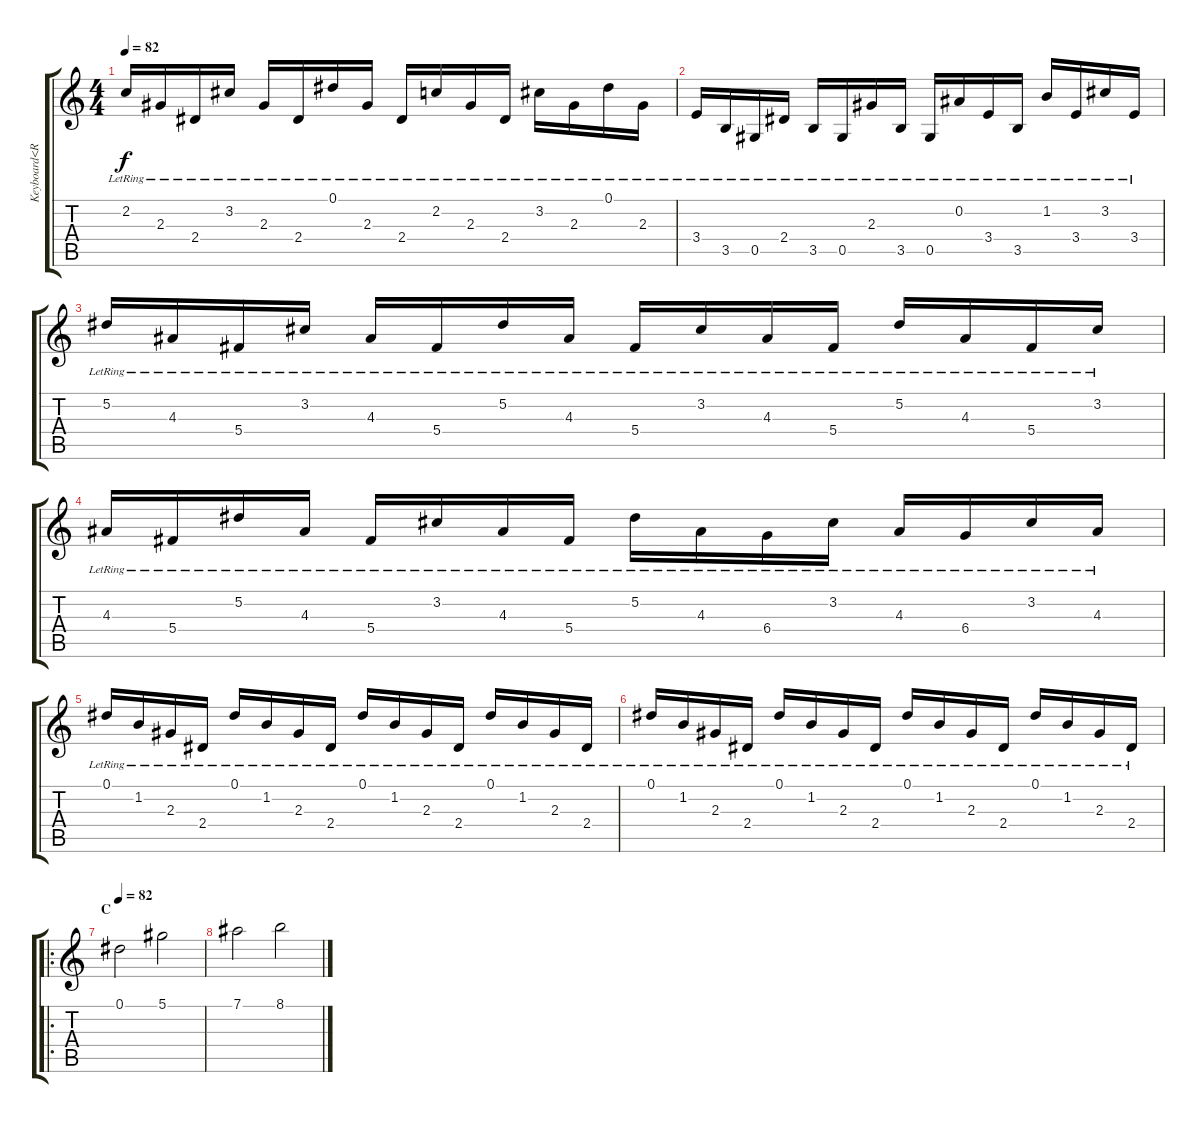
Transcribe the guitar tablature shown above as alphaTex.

\track ("Keyboard<R>" "Keyboard<R") {instrument stringensemble1}
\staff {score tabs}
\tuning (Eb5 Bb4 Gb4 Db4 Ab3 Eb3) {hide}
\ts (4 4)
\tempo 82
\clef g2
\ks c
2.2{lr}.16{dy f} 2.3{lr}.16 2.4{lr}.16 3.2{lr}.16 2.3{lr}.16 2.4{lr}.16 0.1{lr}.16 2.3{lr}.16 2.4{lr}.16 2.2{lr}.16 2.3{lr}.16 2.4{lr}.16 3.2{lr}.16 2.3{lr}.16 0.1{lr}.16 2.3{lr}.16 |
3.4{lr}.16 3.5{lr}.16 0.5{lr}.16 2.4{lr}.16 3.5{lr}.16 0.5{lr}.16 2.3{lr}.16 3.5{lr}.16 0.5{lr}.16 0.2{lr}.16 3.4{lr}.16 3.5{lr}.16 1.2{lr}.16 3.4{lr}.16 3.2{lr}.16 3.4{lr}.16 |
5.2{lr}.16 4.3{lr}.16 5.4{lr}.16 3.2{lr}.16 4.3{lr}.16 5.4{lr}.16 5.2{lr}.16 4.3{lr}.16 5.4{lr}.16 3.2{lr}.16 4.3{lr}.16 5.4{lr}.16 5.2{lr}.16 4.3{lr}.16 5.4{lr}.16 3.2{lr}.16 |
4.3{lr}.16 5.4{lr}.16 5.2{lr}.16 4.3{lr}.16 5.4{lr}.16 3.2{lr}.16 4.3{lr}.16 5.4{lr}.16 5.2{lr}.16 4.3{lr}.16 6.4{lr}.16 3.2{lr}.16 4.3{lr}.16 6.4{lr}.16 3.2{lr}.16 4.3{lr}.16 |
0.1{lr}.16 1.2{lr}.16 2.3{lr}.16 2.4{lr}.16 0.1{lr}.16 1.2{lr}.16 2.3{lr}.16 2.4{lr}.16 0.1{lr}.16 1.2{lr}.16 2.3{lr}.16 2.4{lr}.16 0.1{lr}.16 1.2{lr}.16 2.3{lr}.16 2.4{lr}.16 |
0.1{lr}.16 1.2{lr}.16 2.3{lr}.16 2.4{lr}.16 0.1{lr}.16 1.2{lr}.16 2.3{lr}.16 2.4{lr}.16 0.1{lr}.16 1.2{lr}.16 2.3{lr}.16 2.4{lr}.16 0.1{lr}.16 1.2{lr}.16 2.3{lr}.16 2.4{lr}.16 |
\ro
\section ("" "C")
\tempo 82
0.1.2{instrument stringensemble1} 5.1.2 |
7.1.2 8.1.2
